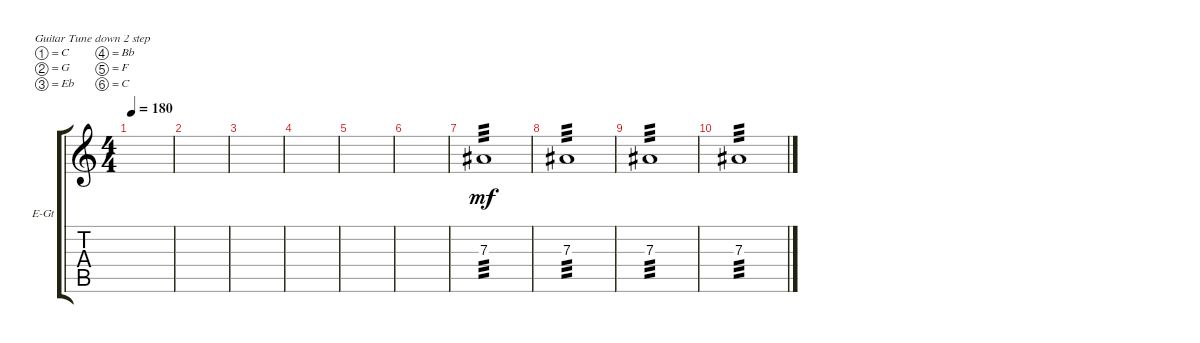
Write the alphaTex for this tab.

\bracketExtendMode groupsimilarinstruments
\firstSystemTrackNameOrientation horizontal
\otherSystemsTrackNameOrientation horizontal
\track ("Gtr2" "E-Gt") {instrument distortionguitar}
\staff {score tabs}
\tuning (C4 G3 Eb3 Bb2 F2 C2)
\ts (4 4)
\tempo 180
\clef g2
\ks c
|
|
|
|
|
|
7.3.1{tp 3 dy mf} |
7.3.1{tp 3} |
7.3.1{tp 3} |
7.3.1{tp 3}
